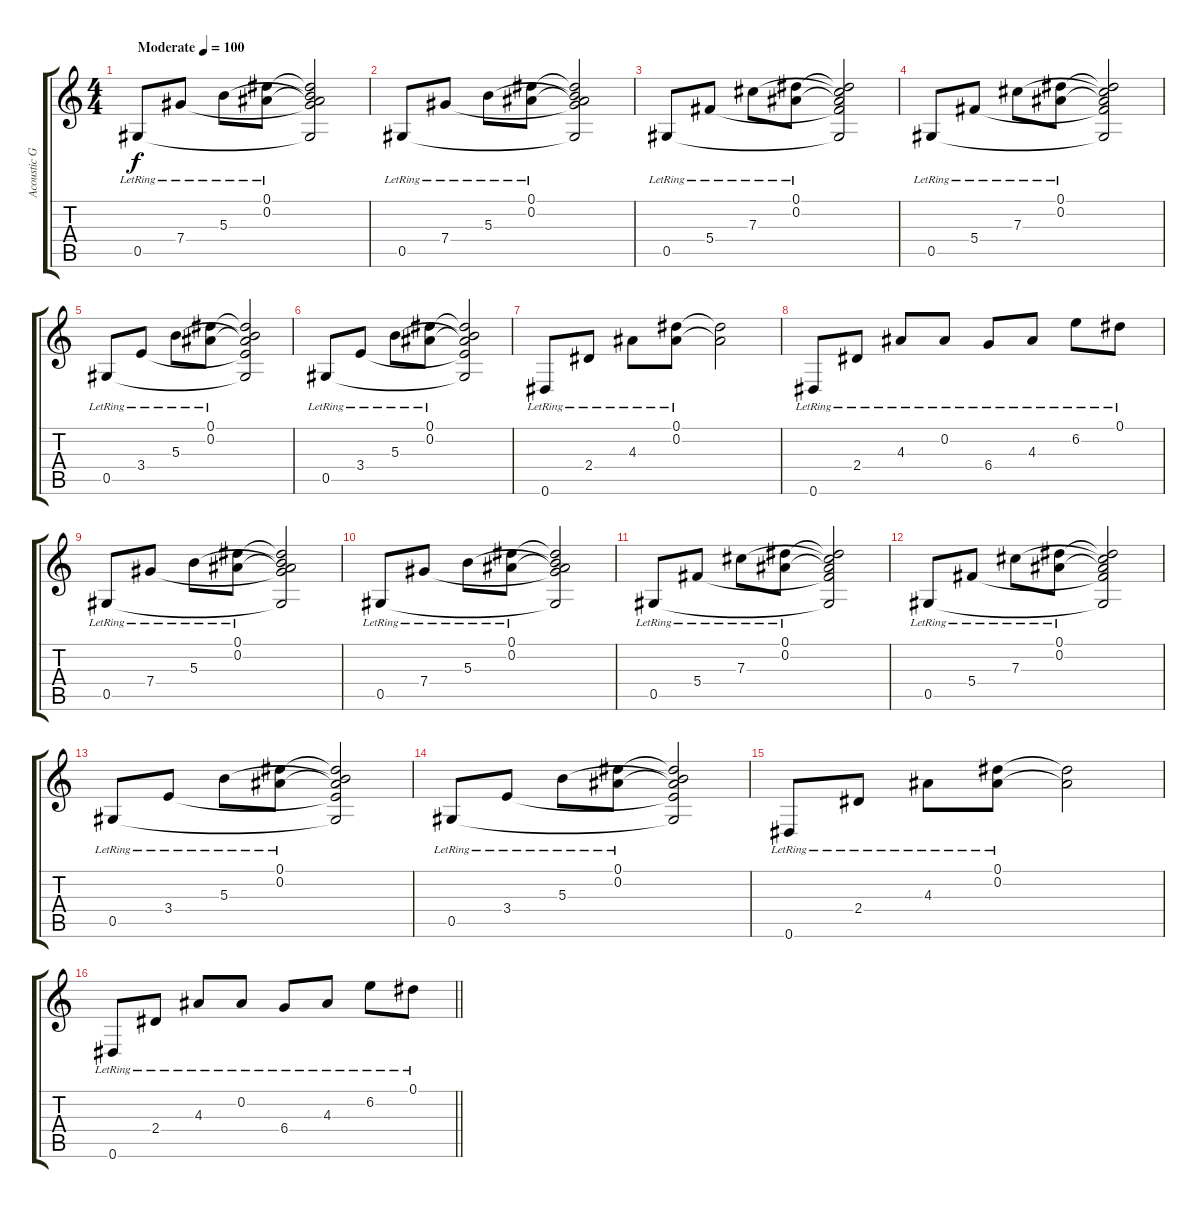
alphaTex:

\track ("Acoustic Guitar" "Acoustic G") {instrument acousticguitarsteel}
\staff {score tabs}
\tuning (Eb4 Bb3 Gb3 Db3 Ab2 Eb2) {hide}
\ts (4 4)
\tempo (100 "Moderate")
\clef g2
\ks c
0.5{lr}.8{dy f instrument acousticguitarsteel} 7.4{lr}.8 5.3{lr}.8 (0.1{lr} 0.2{lr}).8 (0.1{t} 0.2{t} 5.3{t} 7.4{t} 0.5{t}).2 |
0.5{lr}.8 7.4{lr}.8 5.3{lr}.8 (0.1{lr} 0.2{lr}).8 (0.1{t} 0.2{t} 5.3{t} 7.4{t} 0.5{t}).2 |
0.5{lr}.8 5.4{lr}.8 7.3{lr}.8 (0.1{lr} 0.2{lr}).8 (0.1{t} 0.2{t} 7.3{t} 5.4{t} 0.5{t}).2 |
0.5{lr}.8 5.4{lr}.8 7.3{lr}.8 (0.1{lr} 0.2{lr}).8 (0.1{t} 0.2{t} 7.3{t} 5.4{t} 0.5{t}).2 |
0.5{lr}.8 3.4{lr}.8 5.3{lr}.8 (0.1{lr} 0.2{lr}).8 (0.1{t} 0.2{t} 5.3{t} 3.4{t} 0.5{t}).2 |
0.5{lr}.8 3.4{lr}.8 5.3{lr}.8 (0.1{lr} 0.2{lr}).8 (0.1{t} 0.2{t} 5.3{t} 3.4{t} 0.5{t}).2 |
0.6{lr}.8 2.4{lr}.8 4.3{lr}.8 (0.1{lr} 0.2{lr}).8 (0.1{t} 0.2{t}).2 |
0.6{lr}.8 2.4{lr}.8 4.3{lr}.8 0.2{lr}.8 6.4{lr}.8 4.3{lr}.8 6.2{lr}.8 0.1{lr}.8 |
0.5{lr}.8 7.4{lr}.8 5.3{lr}.8 (0.1{lr} 0.2{lr}).8 (0.1{t} 0.2{t} 5.3{t} 7.4{t} 0.5{t}).2 |
0.5{lr}.8 7.4{lr}.8 5.3{lr}.8 (0.1{lr} 0.2{lr}).8 (0.1{t} 0.2{t} 5.3{t} 7.4{t} 0.5{t}).2 |
0.5{lr}.8 5.4{lr}.8 7.3{lr}.8 (0.1{lr} 0.2{lr}).8 (0.1{t} 0.2{t} 7.3{t} 5.4{t} 0.5{t}).2 |
0.5{lr}.8 5.4{lr}.8 7.3{lr}.8 (0.1{lr} 0.2{lr}).8 (0.1{t} 0.2{t} 7.3{t} 5.4{t} 0.5{t}).2 |
0.5{lr}.8 3.4{lr}.8 5.3{lr}.8 (0.1{lr} 0.2{lr}).8 (0.1{t} 0.2{t} 5.3{t} 3.4{t} 0.5{t}).2 |
0.5{lr}.8 3.4{lr}.8 5.3{lr}.8 (0.1{lr} 0.2{lr}).8 (0.1{t} 0.2{t} 5.3{t} 3.4{t} 0.5{t}).2 |
0.6{lr}.8 2.4{lr}.8 4.3{lr}.8 (0.1{lr} 0.2{lr}).8 (0.1{t} 0.2{t}).2 |
\barLineRight lightlight
0.6{lr}.8 2.4{lr}.8 4.3{lr}.8 0.2{lr}.8 6.4{lr}.8 4.3{lr}.8 6.2{lr}.8 0.1{lr}.8
